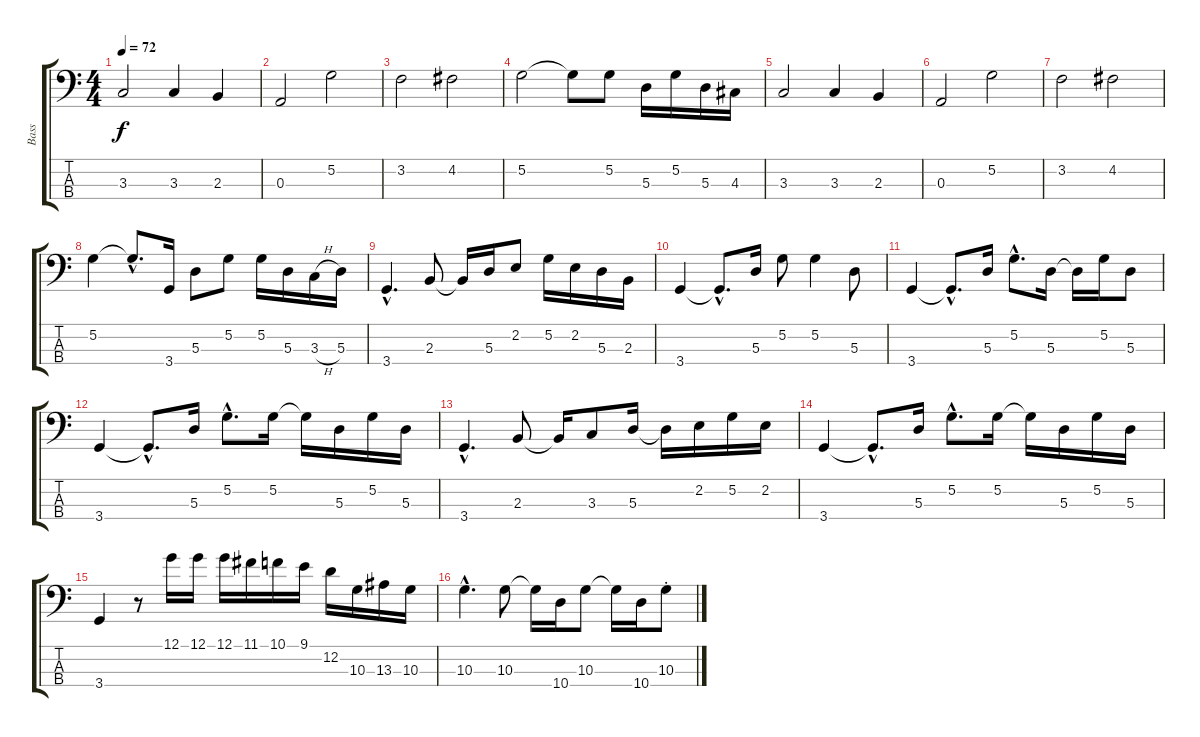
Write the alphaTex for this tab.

\track ("Bass" "Bass") {instrument electricbassfinger}
\staff {score tabs}
\tuning (G2 D2 A1 E1) {hide}
\ts (4 4)
\tempo 72
\clef f4
\ks c
3.3.2{dy f} 3.3.4 2.3.4 |
0.3.2 5.2.2 |
3.2.2 4.2.2 |
5.2.2 5.2{t}.8 5.2.8 5.3.16 5.2.16 5.3.16 4.3.16 |
3.3.2 3.3.4 2.3.4 |
0.3.2 5.2.2 |
3.2.2 4.2.2 |
5.2.4 5.2{hac t}.8{d} 3.4.16 5.3.8 5.2.8 5.2.16 5.3.16 3.3{h}.16 5.3.16 |
3.4{hac}.4{d} 2.3.8 2.3{t}.16 5.3.16 2.2.8 5.2.16 2.2.16 5.3.16 2.3.16 |
3.4.4 3.4{hac t}.8{d} 5.3.16 5.2.8 5.2.4 5.3.8 |
3.4.4 3.4{hac t}.8{d} 5.3.16 5.2{hac}.8{d} 5.3.16 5.3{t}.16 5.2.16 5.3.8 |
3.4.4 3.4{hac t}.8{d} 5.3.16 5.2{hac}.8{d} 5.2.16 5.2{t}.16 5.3.16 5.2.16 5.3.16 |
3.4{hac}.4{d} 2.3.8 2.3{t}.16 3.3.8 5.3.16 5.3{t}.16 2.2.16 5.2.16 2.2.16 |
3.4.4 3.4{hac t}.8{d} 5.3.16 5.2{hac}.8{d} 5.2.16 5.2{t}.16 5.3.16 5.2.16 5.3.16 |
3.4.4 r.8 12.1.16 12.1.16 12.1.16 11.1.16 10.1.16 9.1.16 12.2.16 10.3.16 13.3.16 10.3.16 |
10.3{hac}.4{d} 10.3.8 10.3{t}.16 10.4.16 10.3.8 10.3{t}.16 10.4.16 10.3{st}.8
